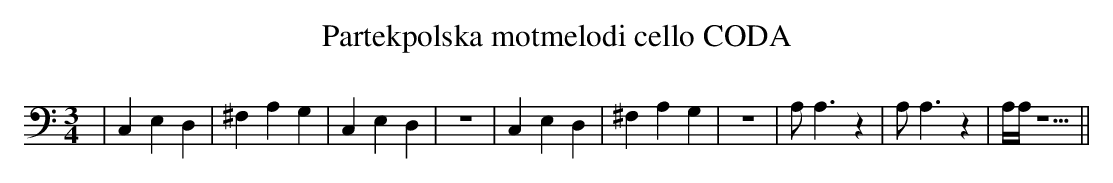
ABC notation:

X:1
T: Partekpolska motmelodi cello CODA
M:3/4
L:1/8
K:Am
|C,2E,2D,2 | ^F,2A,2G,2 | C,2E,2D,2 | z6 | C,2E,2D,2 | ^F,2A,2G,2 |z6 | A,A,3z2 | A,A,3z2 | A,/A,/ z5 ||
